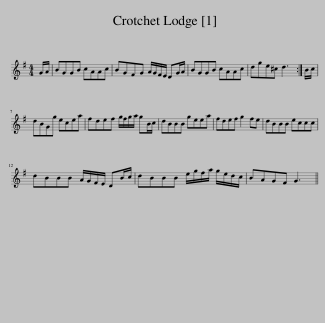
X:1
L:1/8
M:4/4
I:linebreak $
K:G
V:1 treble
V:1
 G/A/ | BGGB cAAc | BGFG A/G/F/E/ DG/A/ | BGGB cAAc | dge^c d3 :| %5
 B/c/ |$ dBGg ecea | fdef g/f/g/a/ gB/c/ | dBBB geea | fdef g2 fe | %10
 dBBB eccc |$ dBBB A/G/F/E/ DB/c/ | dBBB e/g/f/a/ g/e/d/c/ | BAGF G3 || %14
